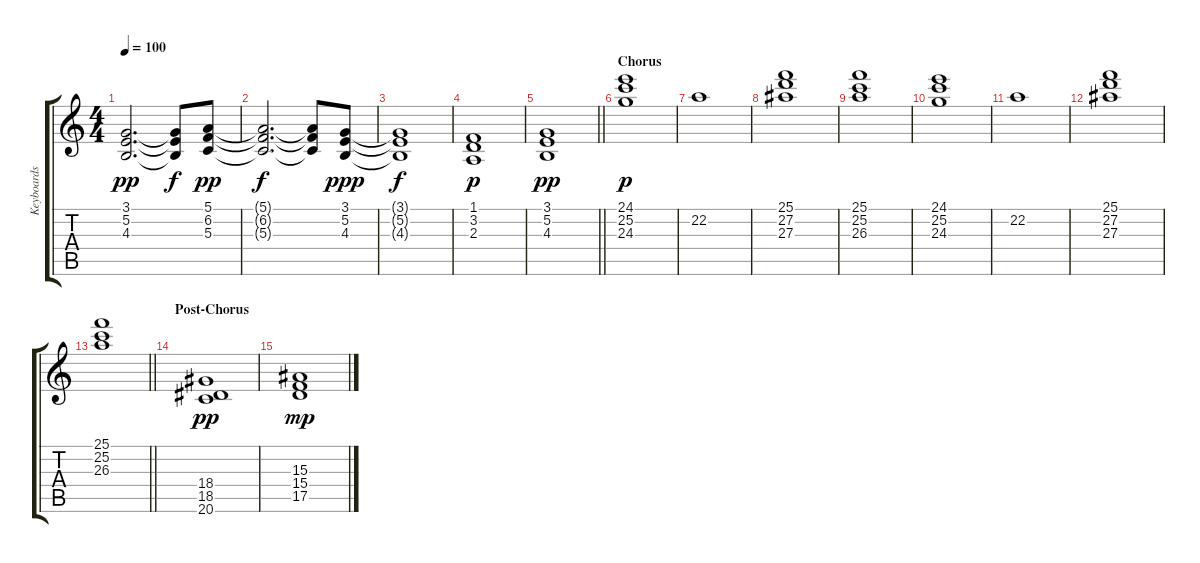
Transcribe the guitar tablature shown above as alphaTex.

\track ("Keyboards 1 (Bob Mayo)" "Keyboards ") {instrument stringensemble1}
\staff {score tabs}
\tuning (E4 B3 G3 D3 A2 E2) {hide}
\ts (4 4)
\tempo 100
\clef g2
\ks c
(3.1 5.2 4.3).2{d dy pp} (3.1{t} 5.2{t} 4.3{t}).8{dy f} (5.1 6.2 5.3).8{dy pp} |
(5.1{t} 6.2{t} 5.3{t}).2{d dy f} (5.1{t} 6.2{t} 5.3{t}).8 (3.1 5.2 4.3).8{dy ppp} |
(3.1{t} 5.2{t} 4.3{t}).1{dy f} |
(1.1 3.2 2.3).1{dy p} |
\barLineRight lightlight
(3.1 5.2 4.3).1{dy pp} |
\section ("" "Chorus")
(24.1 25.2 24.3).1{dy p} |
22.2.1 |
(25.1 27.2 27.3).1 |
(25.1 25.2 26.3).1 |
(24.1 25.2 24.3).1 |
22.2.1 |
(25.1 27.2 27.3).1 |
\barLineRight lightlight
(25.1 25.2 26.3).1 |
\section ("" "Post-Chorus")
(18.4 18.5 20.6).1{dy pp} |
(15.3 15.4 17.5).1{dy mp}
